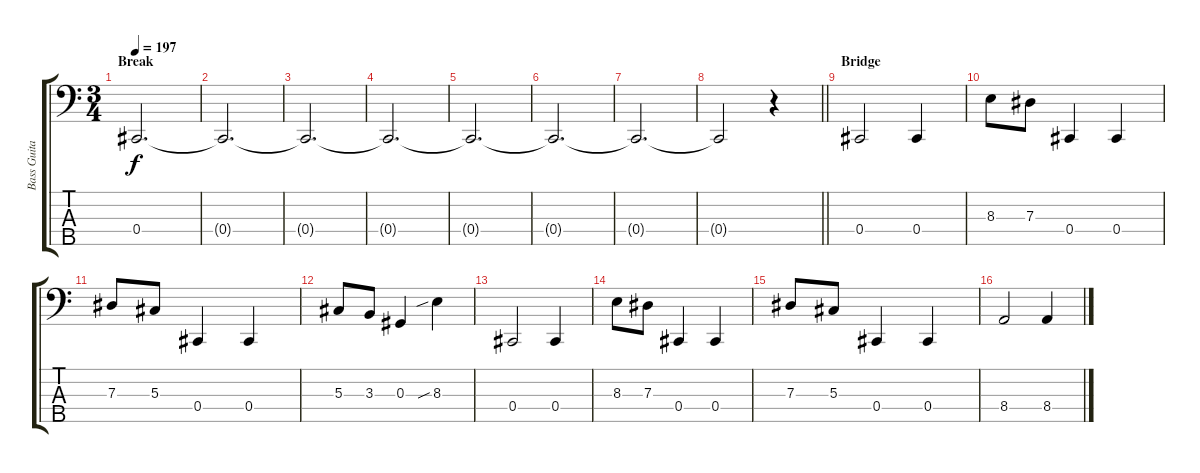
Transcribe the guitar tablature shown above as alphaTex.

\track ("Bass Guitar" "Bass Guita") {instrument electricbassfinger}
\staff {score tabs}
\tuning (Gb2 Db2 Ab1 Db1 Ab0) {hide}
\ts (3 4)
\section ("" "Break")
\tempo 197
\clef f4
\ks c
0.4.2{d dy f} |
0.4{t}.2{d} |
0.4{t}.2{d} |
0.4{t}.2{d} |
0.4{t}.2{d} |
0.4{t}.2{d} |
0.4{t}.2{d} |
\barLineRight lightlight
0.4{t}.2 r.4 |
\section ("" "Bridge")
0.4.2 0.4.4 |
8.3.8 7.3.8 0.4.4 0.4.4 |
7.3.8 5.3.8 0.4.4 0.4.4 |
5.3.8 3.3.8 0.3.4 8.3{sib}.4 |
0.4.2 0.4.4 |
8.3.8 7.3.8 0.4.4 0.4.4 |
7.3.8 5.3.8 0.4.4 0.4.4 |
8.4.2 8.4.4
